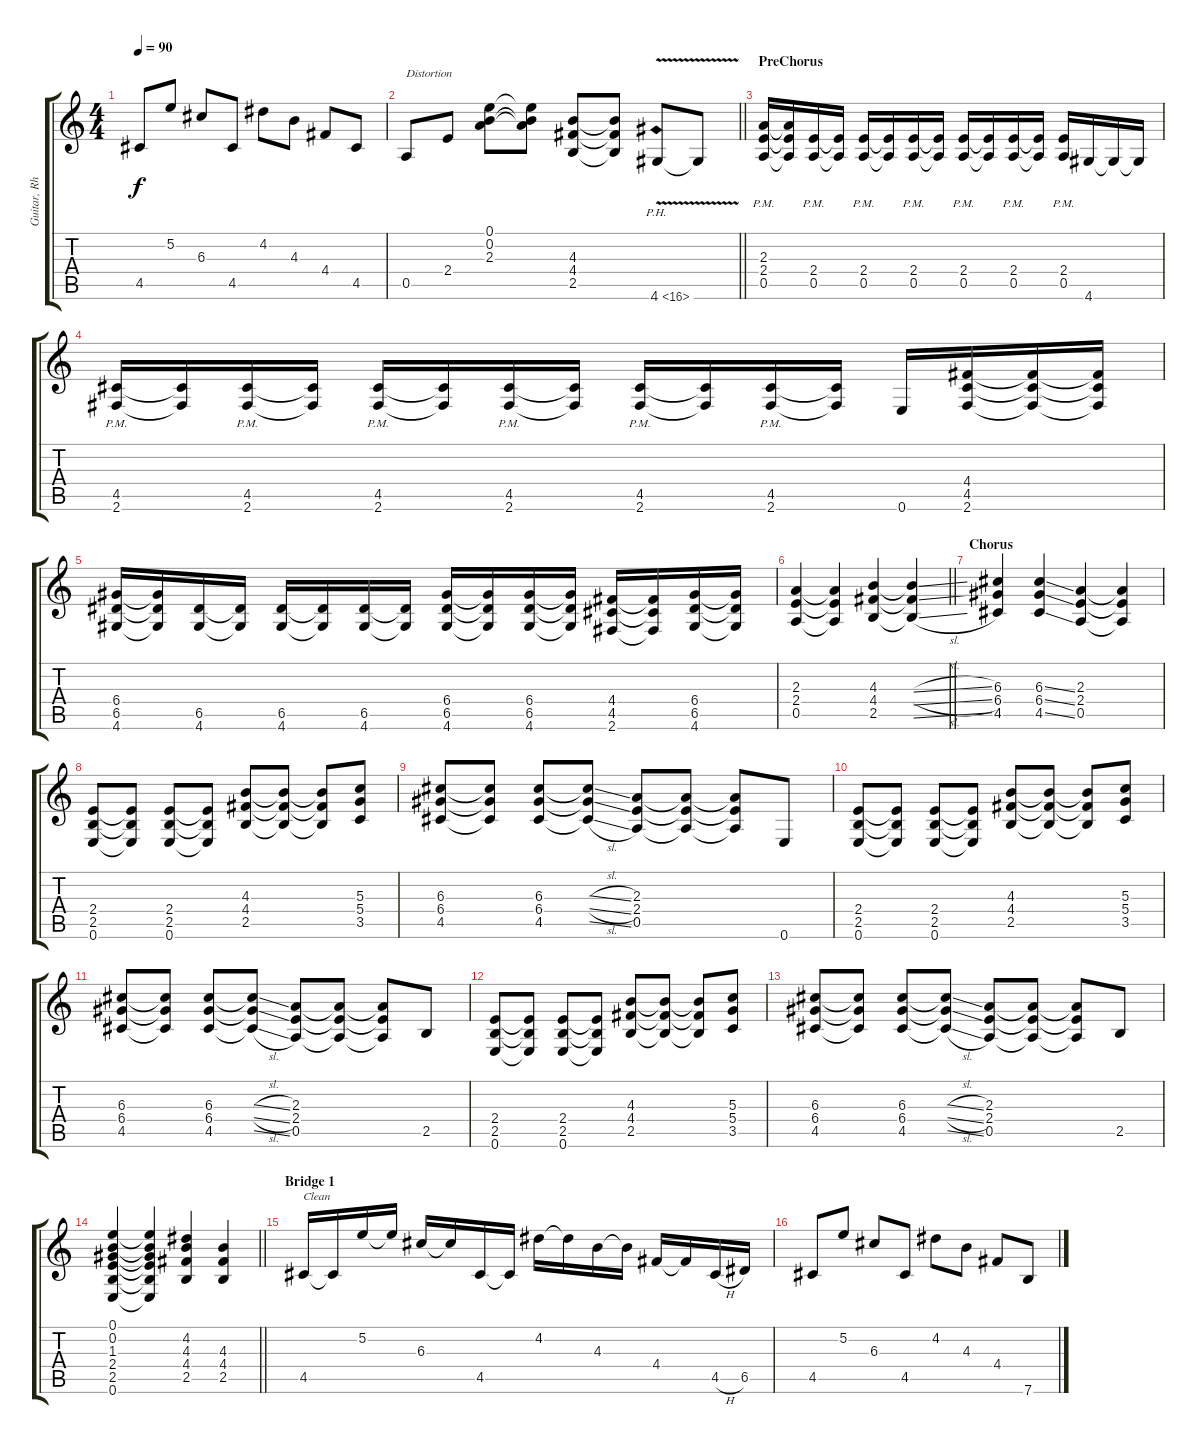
\track ("Guitar, Rhythm" "Guitar, Rh") {instrument distortionguitar}
\staff {score tabs}
\tuning (E4 B3 G3 D3 A2 E2) {hide}
\ts (4 4)
\tempo 90
\clef g2
\ks c
4.5.8{dy f} 5.2.8 6.3.8 4.5.8 4.2.8 4.3.8 4.4.8 4.5.8 |
\barLineRight lightlight
0.5.8{txt "Distortion" instrument distortionguitar} 2.4.8 (0.1 0.2 2.3).8 (0.1{t} 0.2{t} 2.3{t}).8 (4.3 4.4 2.5).8 (4.3{t} 4.4{t} 2.5{t}).8 4.6{ph 12 v}.8 4.6{t}.8 |
\section ("" "PreChorus")
(2.3{pm} 2.4{pm} 0.5{pm}).16 (2.3{t} 2.4{t} 0.5{t}).16 (2.4{pm} 0.5{pm}).16 (2.4{t} 0.5{t}).16 (2.4{pm} 0.5{pm}).16 (2.4{t} 0.5{t}).16 (2.4{pm} 0.5{pm}).16 (2.4{t} 0.5{t}).16 (2.4{pm} 0.5{pm}).16 (2.4{t} 0.5{t}).16 (2.4{pm} 0.5{pm}).16 (2.4{t} 0.5{t}).16 (2.4{pm} 0.5{pm}).16 4.6.16 4.6{t}.16 4.6{t}.16 |
(4.5{pm} 2.6{pm}).16 (4.5{t} 2.6{t}).16 (4.5{pm} 2.6{pm}).16 (4.5{t} 2.6{t}).16 (4.5{pm} 2.6{pm}).16 (4.5{t} 2.6{t}).16 (4.5{pm} 2.6{pm}).16 (4.5{t} 2.6{t}).16 (4.5{pm} 2.6{pm}).16 (4.5{t} 2.6{t}).16 (4.5{pm} 2.6{pm}).16 (4.5{t} 2.6{t}).16 0.6.16 (4.4 4.5 2.6).16 (4.4{t} 4.5{t} 2.6{t}).16 (4.4{t} 4.5{t} 2.6{t}).16 |
(6.4 6.5 4.6).16 (6.4{t} 6.5{t} 4.6{t}).16 (6.5 4.6).16 (6.5{t} 4.6{t}).16 (6.5 4.6).16 (6.5{t} 4.6{t}).16 (6.5 4.6).16 (6.5{t} 4.6{t}).16 (6.4 6.5 4.6).16 (6.4{t} 6.5{t} 4.6{t}).16 (6.4 6.5 4.6).16 (6.4{t} 6.5{t} 4.6{t}).16 (4.4 4.5 2.6).16 (4.4{t} 4.5{t} 2.6{t}).16 (6.4 6.5 4.6).16 (6.4{t} 6.5{t} 4.6{t}).16 |
\barLineRight lightlight
(2.3 2.4 0.5).4 (2.3{t} 2.4{t} 0.5{t}).4 (4.3 4.4 2.5).4 (4.3{sl t} 4.4{sl t} 2.5{sl t}).4 |
\section ("" "Chorus")
(6.3 6.4 4.5).4 (6.3{ss} 6.4{ss} 4.5{ss}).4 (2.3 2.4 0.5).4 (2.3{t} 2.4{t} 0.5{t}).4 |
(2.4 2.5 0.6).8 (2.4{t} 2.5{t} 0.6{t}).8 (2.4 2.5 0.6).8 (2.4{t} 2.5{t} 0.6{t}).8 (4.3 4.4 2.5).8 (4.3{t} 4.4{t} 2.5{t}).8 (4.3{t} 4.4{t} 2.5{t}).8 (5.3 5.4 3.5).8 |
(6.3 6.4 4.5).8 (6.3{t} 6.4{t} 4.5{t}).8 (6.3 6.4 4.5).8 (6.3{sl t} 6.4{sl t} 4.5{sl t}).8 (2.3 2.4 0.5).8 (2.3{t} 2.4{t} 0.5{t}).8 (2.3{t} 2.4{t} 0.5{t}).8 0.6.8 |
(2.4 2.5 0.6).8 (2.4{t} 2.5{t} 0.6{t}).8 (2.4 2.5 0.6).8 (2.4{t} 2.5{t} 0.6{t}).8 (4.3 4.4 2.5).8 (4.3{t} 4.4{t} 2.5{t}).8 (4.3{t} 4.4{t} 2.5{t}).8 (5.3 5.4 3.5).8 |
(6.3 6.4 4.5).8 (6.3{t} 6.4{t} 4.5{t}).8 (6.3 6.4 4.5).8 (6.3{sl t} 6.4{sl t} 4.5{sl t}).8 (2.3 2.4 0.5).8 (2.3{t} 2.4{t} 0.5{t}).8 (2.3{t} 2.4{t} 0.5{t}).8 2.5.8 |
(2.4 2.5 0.6).8 (2.4{t} 2.5{t} 0.6{t}).8 (2.4 2.5 0.6).8 (2.4{t} 2.5{t} 0.6{t}).8 (4.3 4.4 2.5).8 (4.3{t} 4.4{t} 2.5{t}).8 (4.3{t} 4.4{t} 2.5{t}).8 (5.3 5.4 3.5).8 |
(6.3 6.4 4.5).8 (6.3{t} 6.4{t} 4.5{t}).8 (6.3 6.4 4.5).8 (6.3{sl t} 6.4{sl t} 4.5{sl t}).8 (2.3 2.4 0.5).8 (2.3{t} 2.4{t} 0.5{t}).8 (2.3{t} 2.4{t} 0.5{t}).8 2.5.8 |
\barLineRight lightlight
(0.1 0.2 1.3 2.4 2.5 0.6).4 (0.1{t} 0.2{t} 1.3{t} 2.4{t} 2.5{t} 0.6{t}).4 (4.2 4.3 4.4 2.5).4 (4.3 4.4 2.5).4 |
\section ("" "Bridge 1")
4.5.16{txt "Clean" instrument acousticguitarsteel} 4.5{t}.16 5.2.16 5.2{t}.16 6.3.16 6.3{t}.16 4.5.16 4.5{t}.16 4.2.16 4.2{t}.16 4.3.16 4.3{t}.16 4.4.16 4.4{t}.16 4.5{h}.16 6.5.16 |
4.5.8 5.2.8 6.3.8 4.5.8 4.2.8 4.3.8 4.4.8 7.6.8
